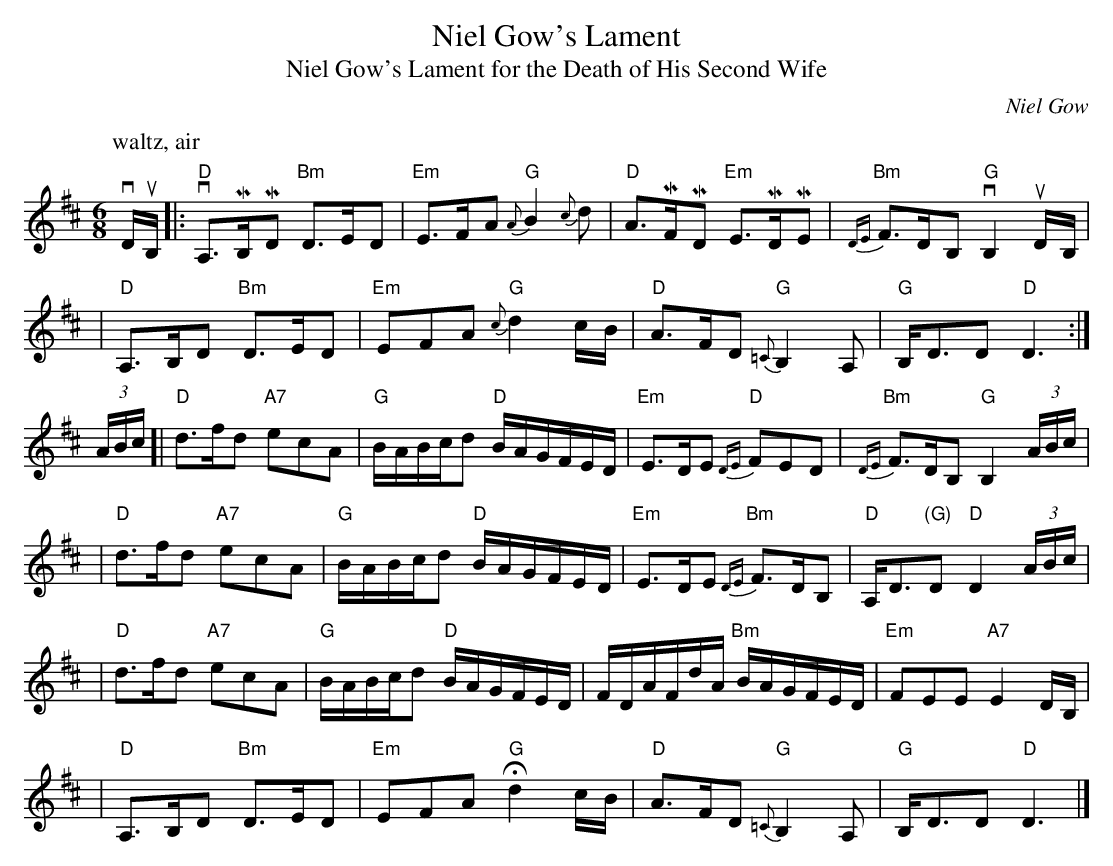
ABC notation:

X:1
T: Niel Gow's Lament
T: Niel Gow's Lament for the Death of His Second Wife
C: Niel Gow
M: 6/8
L: 1/8
K: D
P: waltz, air
vD/uB,/ \
|: "D"vA,>MB,-MD "Bm"D>E-D | "Em"E>F-A "G"{A}B2{c}d | "D"A>MF-MD "Em"E>MD-ME | "Bm"{DE}F>D-B, "G"vB,2 uD/-B,/ |
|  "D"A,>B,D "Bm"D>ED | "Em"EFA "G"{c}d2c/B/ | "D"A>FD "G"{=C}B,2A, | "G"B,<DD "D"D3 :|
(3A/B/c/ \
[| "D"d>fd "A7"ecA | "G"B/A/B/c/d "D"B/A/G/F/E/D/ | "Em"E>DE "D"{DE}FED | "Bm"{DE}F>DB, "G"B,2 (3A/B/c/ |
|  "D"d>fd "A7"ecA | "G"B/A/B/c/d "D"B/A/G/F/E/D/ | "Em"E>DE "Bm"{DE}F>DB, | "D"A,<D"(G)"D "D"D2 (3A/B/c/ |
|  "D"d>fd "A7"ecA | "G"B/A/B/c/d "D"B/A/G/F/E/D/ | F/D/A/F/d/A/ "Bm"B/A/G/F/E/D/ | "Em"FEE "A7"E2D/B,/ |
|  "D"A,>B,D "Bm"D>ED | "Em"EFA "G"Hd2c/B/ | "D"A>FD "G"{=C}B,2A, | "G"B,<DD "D"D3 |]
